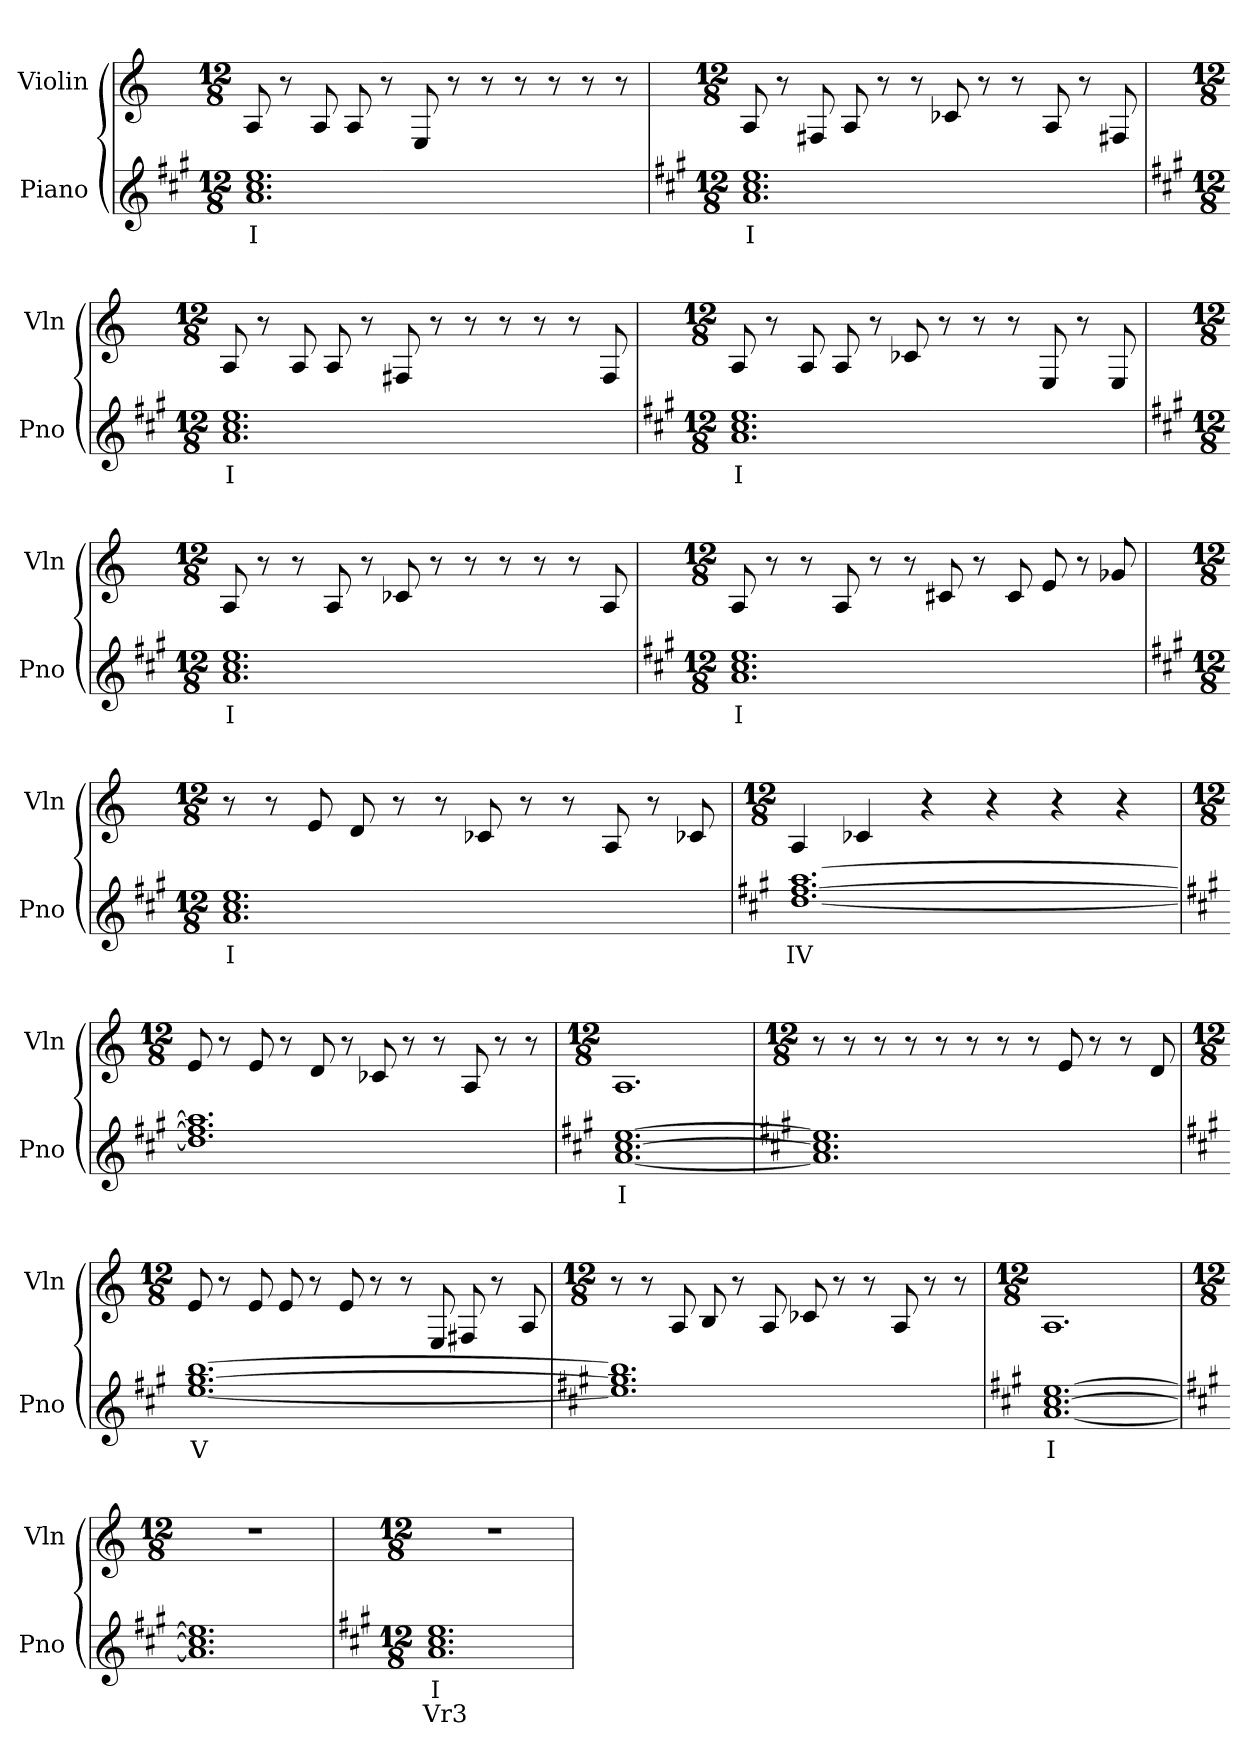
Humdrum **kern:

**kern	**text	**text	**kern
*part2	*part2	*part2	*part1
*staff2	*staff2	*staff2	*staff1
*I"Piano	*	*	*I"Violin
*I'Pno	*	*	*I'Vln
*k[f#c#g#]	*	*	*
*A:	*	*	*
*M12/8	*	*	*M12/8
=	=	=	=
1.a 1.cc# 1.ee	I	.	8A
.	.	.	8r
.	.	.	8A
.	.	.	8A
.	.	.	8r
.	.	.	8E
.	.	.	8r
.	.	.	8r
.	.	.	8r
.	.	.	8r
.	.	.	8r
.	.	.	8r
=	=	=	=
*k[f#c#g#]	*	*	*
*A:	*	*	*
*M12/8	*	*	*M12/8
1.a 1.cc# 1.ee	I	.	8A
.	.	.	8r
.	.	.	8F#X
.	.	.	8A
.	.	.	8r
.	.	.	8r
.	.	.	8c-X
.	.	.	8r
.	.	.	8r
.	.	.	8A
.	.	.	8r
.	.	.	8F#X
=	=	=	=
*k[f#c#g#]	*	*	*
*A:	*	*	*
*M12/8	*	*	*M12/8
1.a 1.cc# 1.ee	I	.	8A
.	.	.	8r
.	.	.	8A
.	.	.	8A
.	.	.	8r
.	.	.	8F#X
.	.	.	8r
.	.	.	8r
.	.	.	8r
.	.	.	8r
.	.	.	8r
.	.	.	8F#
=	=	=	=
*k[f#c#g#]	*	*	*
*A:	*	*	*
*M12/8	*	*	*M12/8
1.a 1.cc# 1.ee	I	.	8A
.	.	.	8r
.	.	.	8A
.	.	.	8A
.	.	.	8r
.	.	.	8c-X
.	.	.	8r
.	.	.	8r
.	.	.	8r
.	.	.	8E
.	.	.	8r
.	.	.	8E
=	=	=	=
*k[f#c#g#]	*	*	*
*A:	*	*	*
*M12/8	*	*	*M12/8
1.a 1.cc# 1.ee	I	.	8A
.	.	.	8r
.	.	.	8r
.	.	.	8A
.	.	.	8r
.	.	.	8c-X
.	.	.	8r
.	.	.	8r
.	.	.	8r
.	.	.	8r
.	.	.	8r
.	.	.	8A
=	=	=	=
*k[f#c#g#]	*	*	*
*A:	*	*	*
*M12/8	*	*	*M12/8
1.a 1.cc# 1.ee	I	.	8A
.	.	.	8r
.	.	.	8r
.	.	.	8A
.	.	.	8r
.	.	.	8r
.	.	.	8c#X
.	.	.	8r
.	.	.	8c#
.	.	.	8e
.	.	.	8r
.	.	.	8g-X
=	=	=	=
*k[f#c#g#]	*	*	*
*A:	*	*	*
*M12/8	*	*	*M12/8
1.a 1.cc# 1.ee	I	.	8r
.	.	.	8r
.	.	.	8e
.	.	.	8d
.	.	.	8r
.	.	.	8r
.	.	.	8c-X
.	.	.	8r
.	.	.	8r
.	.	.	8A
.	.	.	8r
.	.	.	8c-X
=	=	=	=
*k[f#c#g#]	*	*	*
*A:	*	*	*
*	*	*	*M12/8
[1.dd [1.ff# [1.aa	IV	.	4A
.	.	.	4c-X
.	.	.	4r
.	.	.	4r
.	.	.	4r
.	.	.	4r
=	=	=	=
*k[f#c#g#]	*	*	*
*A:	*	*	*
*	*	*	*M12/8
1.dd] 1.ff#] 1.aa]	.	.	8e
.	.	.	8r
.	.	.	8e
.	.	.	8r
.	.	.	8d
.	.	.	8r
.	.	.	8c-X
.	.	.	8r
.	.	.	8r
.	.	.	8A
.	.	.	8r
.	.	.	8r
=	=	=	=
*k[f#c#g#]	*	*	*
*A:	*	*	*
*	*	*	*M12/8
[1.a [1.cc# [1.ee	I	.	1.A
=	=	=	=
*k[f#c#g#]	*	*	*
*A:	*	*	*
*	*	*	*M12/8
1.a] 1.cc#] 1.ee]	.	.	8r
.	.	.	8r
.	.	.	8r
.	.	.	8r
.	.	.	8r
.	.	.	8r
.	.	.	8r
.	.	.	8r
.	.	.	8e
.	.	.	8r
.	.	.	8r
.	.	.	8d
=	=	=	=
*k[f#c#g#]	*	*	*
*A:	*	*	*
*	*	*	*M12/8
[1.ee [1.gg# [1.bb	V	.	8e
.	.	.	8r
.	.	.	8e
.	.	.	8e
.	.	.	8r
.	.	.	8e
.	.	.	8r
.	.	.	8r
.	.	.	8E
.	.	.	8F#X
.	.	.	8r
.	.	.	8A
=	=	=	=
*k[f#c#g#]	*	*	*
*A:	*	*	*
*	*	*	*M12/8
1.ee] 1.gg#] 1.bb]	.	.	8r
.	.	.	8r
.	.	.	8A
.	.	.	8B
.	.	.	8r
.	.	.	8A
.	.	.	8c-X
.	.	.	8r
.	.	.	8r
.	.	.	8A
.	.	.	8r
.	.	.	8r
=	=	=	=
*k[f#c#g#]	*	*	*
*A:	*	*	*
*	*	*	*M12/8
[1.a [1.cc# [1.ee	I	.	1.A
=	=	=	=
*k[f#c#g#]	*	*	*
*A:	*	*	*
*	*	*	*M12/8
1.a] 1.cc#] 1.ee]	.	.	1.r
=	=	=	=
*k[f#c#g#]	*	*	*
*A:	*	*	*
*M12/8	*	*	*M12/8
1.a 1.cc# 1.ee	I	Vr3	1.r
=	=	=	=
*-	*-	*-	*-
